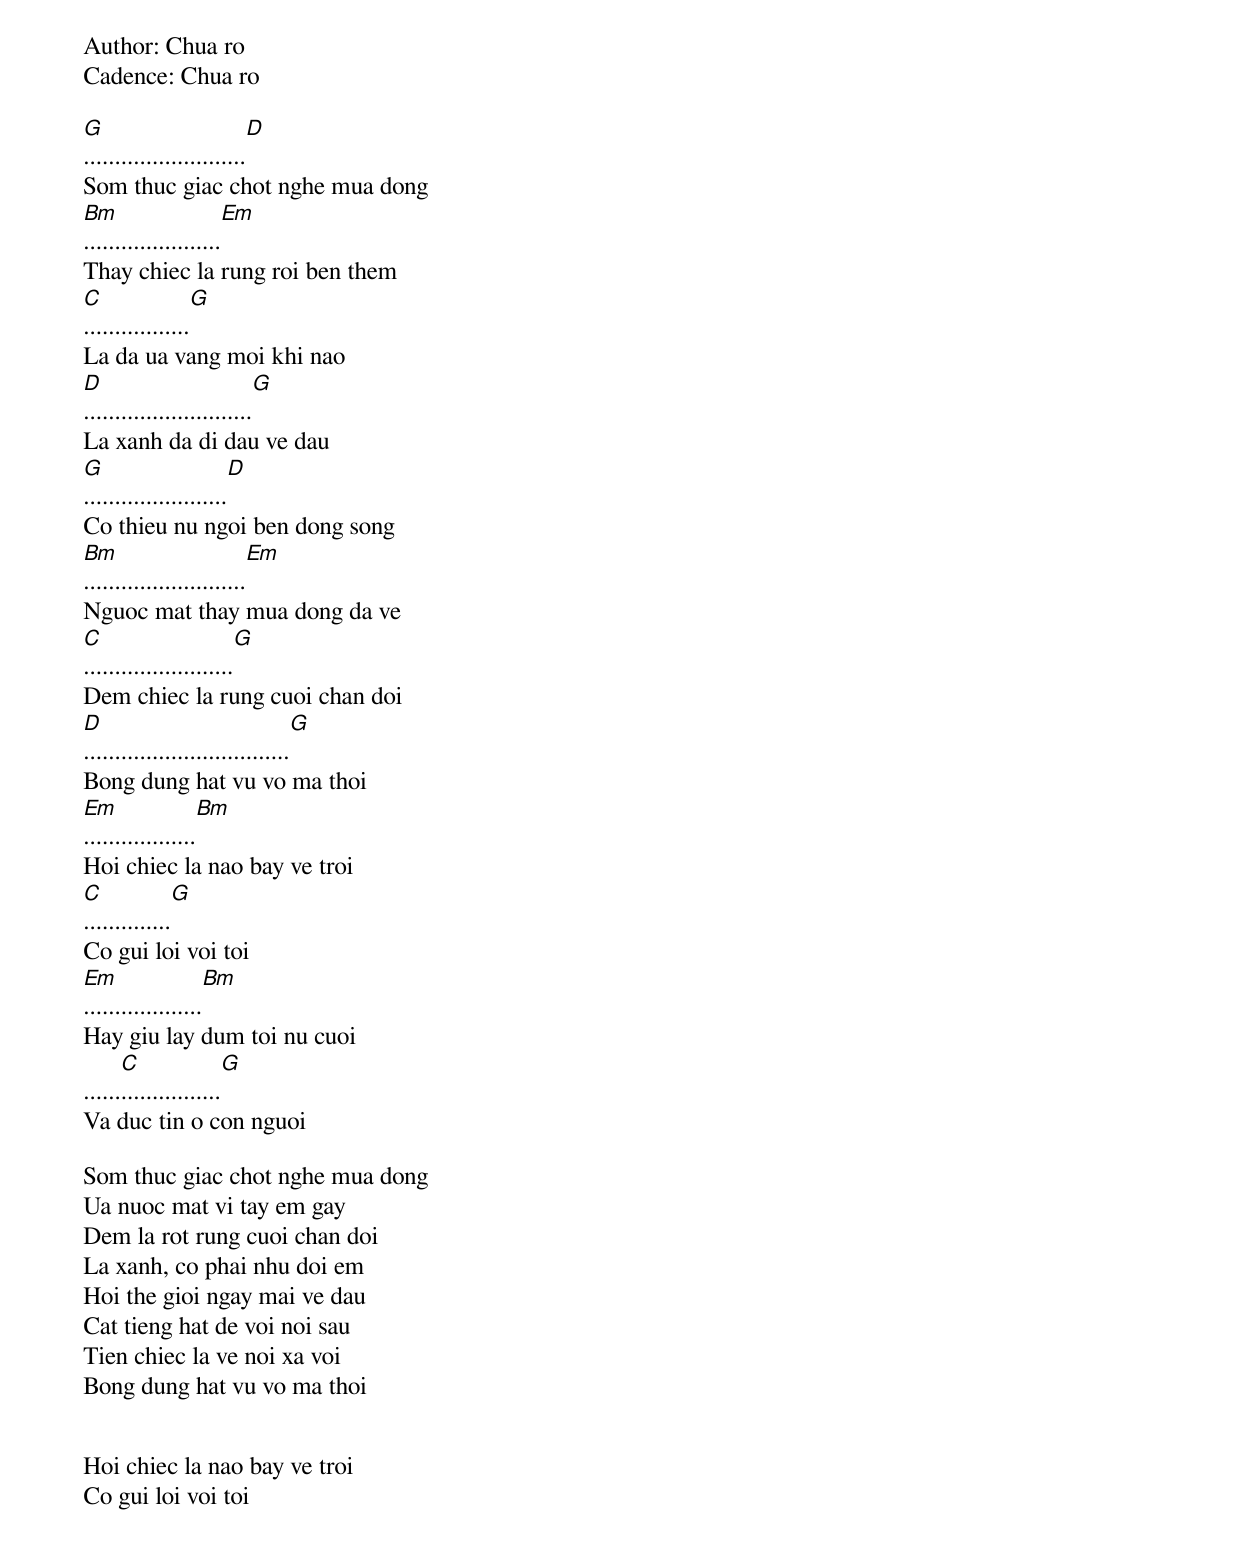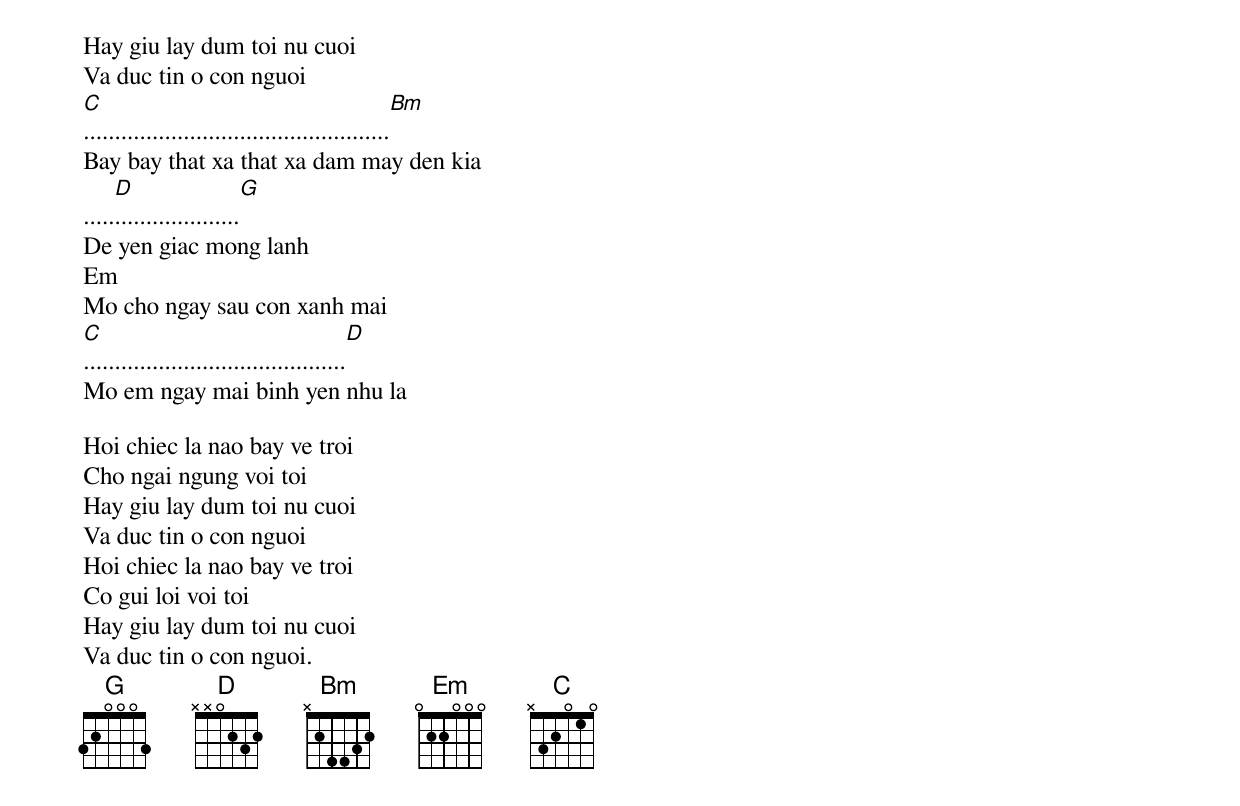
Author: Chua ro
Cadence: Chua ro

[G]..........................[D]
Som thuc giac chot nghe mua dong
[Bm]......................[Em]
Thay chiec la rung roi ben them
[C].................[G]
La da ua vang moi khi nao
[D]...........................[G]
La xanh da di dau ve dau
[G].......................[D]
Co thieu nu ngoi ben dong song
[Bm]..........................[Em]
Nguoc mat thay mua dong da ve
[C]........................[G]
Dem chiec la rung cuoi chan doi
[D].................................[G]
Bong dung hat vu vo ma thoi
[Em]..................[Bm]
Hoi chiec la nao bay ve troi
[C]..............[G]
Co gui loi voi toi
[Em]...................[Bm]
Hay giu lay dum toi nu cuoi
......[C]................[G]
Va duc tin o con nguoi

Som thuc giac chot nghe mua dong
Ua nuoc mat vi tay em gay
Dem la rot rung cuoi chan doi
La xanh, co phai nhu doi em
Hoi the gioi ngay mai ve dau
Cat tieng hat de voi noi sau
Tien chiec la ve noi xa voi
Bong dung hat vu vo ma thoi


Hoi chiec la nao bay ve troi
Co gui loi voi toi
Hay giu lay dum toi nu cuoi
Va duc tin o con nguoi
[C].................................................[Bm]
Bay bay that xa that xa dam may den kia
.....[D]....................[G]
De yen giac mong lanh
Em
Mo cho ngay sau con xanh mai
[C]..........................................[D]
Mo em ngay mai binh yen nhu la

Hoi chiec la nao bay ve troi
Cho ngai ngung voi toi
Hay giu lay dum toi nu cuoi
Va duc tin o con nguoi
Hoi chiec la nao bay ve troi
Co gui loi voi toi
Hay giu lay dum toi nu cuoi
Va duc tin o con nguoi.
